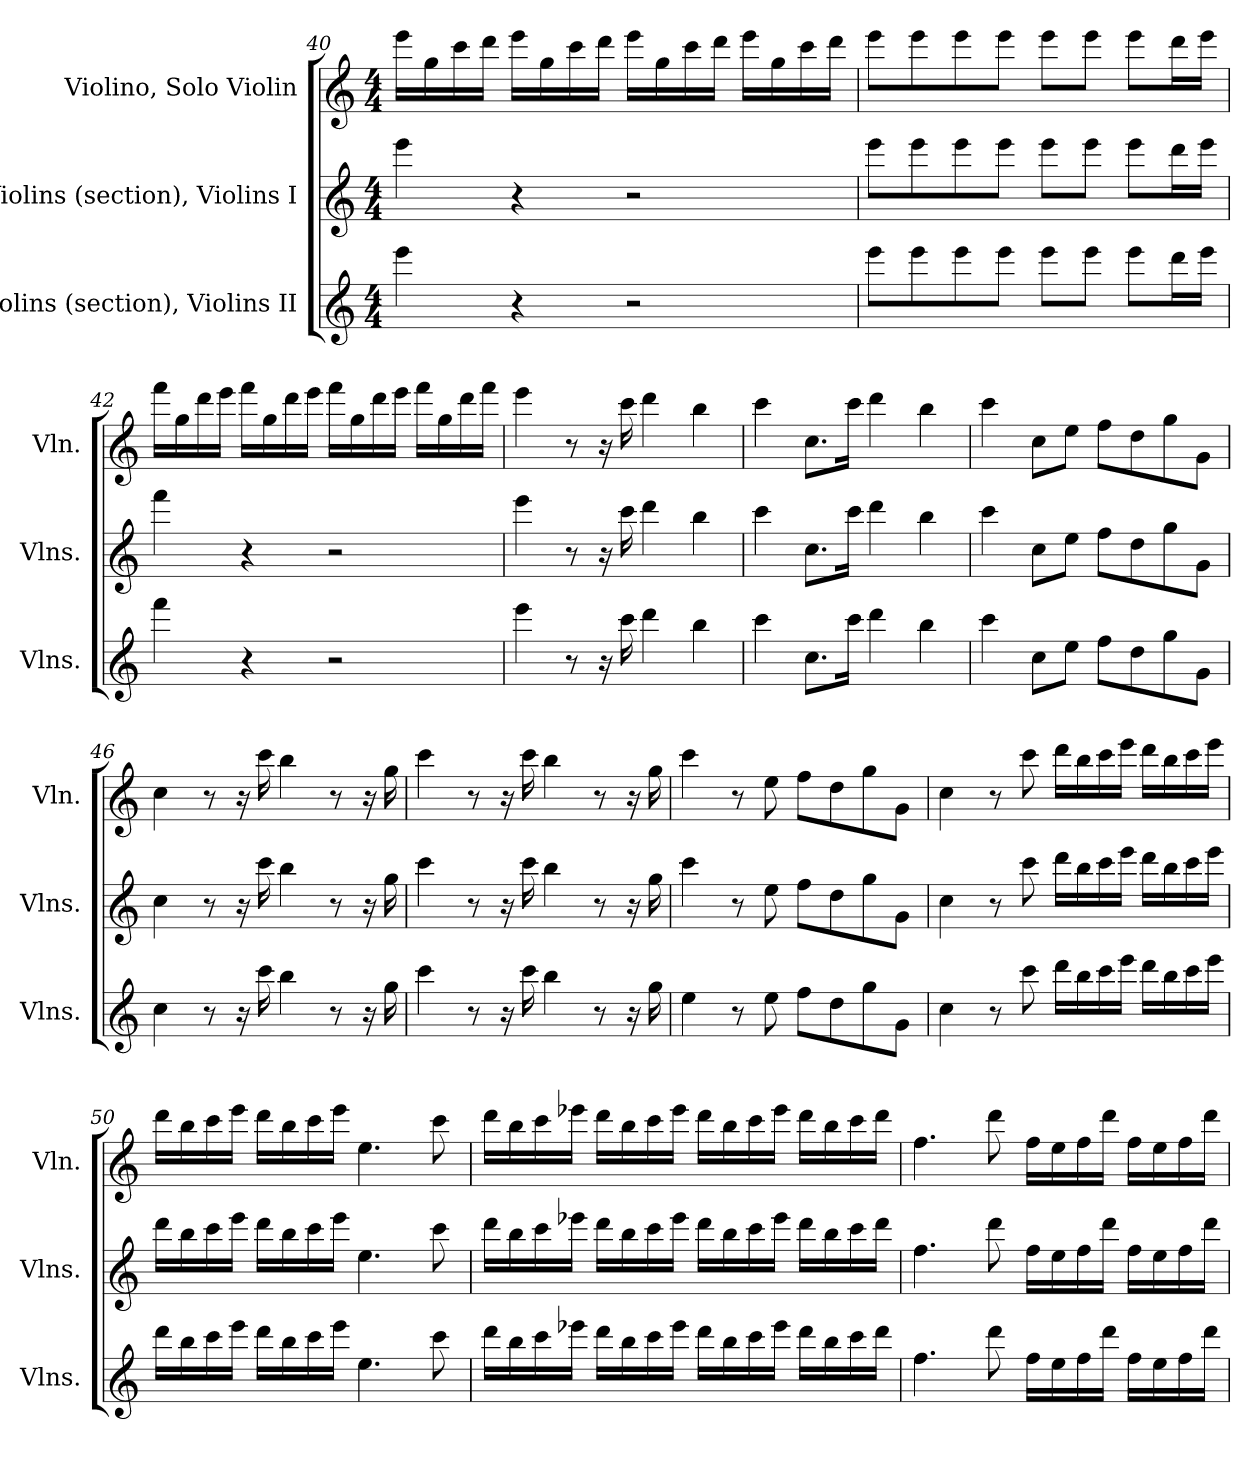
**kern	**kern	**kern
*part3	*part2	*part1
*staff3	*staff2	*staff1
*I"Violins (section), Violins II	*I"Violins (section), Violins I	*I"Violino, Solo Violin
*I'Vlns.	*I'Vlns.	*I'Vln.
!!LO:LB:g=z
*clefG2	*clefG2	*clefG2
*k[]	*k[]	*k[]
*M4/4	*M4/4	*M4/4
=40	=40	=40
4eee\	4eee\	16eee\LL
.	.	16gg\
.	.	16ccc\
.	.	16ddd\JJ
4r	4r	16eee\LL
.	.	16gg\
.	.	16ccc\
.	.	16ddd\JJ
2r	2r	16eee\LL
.	.	16gg\
.	.	16ccc\
.	.	16ddd\JJ
.	.	16eee\LL
.	.	16gg\
.	.	16ccc\
.	.	16ddd\JJ
=41	=41	=41
8eee\L	8eee\L	8eee\L
8eee\	8eee\	8eee\
8eee\	8eee\	8eee\
8eee\J	8eee\J	8eee\J
8eee\L	8eee\L	8eee\L
8eee\J	8eee\J	8eee\J
8eee\L	8eee\L	8eee\L
16ddd\L	16ddd\L	16ddd\L
16eee\JJ	16eee\JJ	16eee\JJ
!!LO:LB:g=z
=42	=42	=42
4fff\	4fff\	16fff\LL
.	.	16gg\
.	.	16ddd\
.	.	16eee\JJ
4r	4r	16fff\LL
.	.	16gg\
.	.	16ddd\
.	.	16eee\JJ
2r	2r	16fff\LL
.	.	16gg\
.	.	16ddd\
.	.	16eee\JJ
.	.	16fff\LL
.	.	16gg\
.	.	16ddd\
.	.	16fff\JJ
=43	=43	=43
*	*	*MM115
4eee\	4eee\	4eee\
8r	8r	8r
16r	16r	16r
16ccc\	16ccc\	16ccc\
4ddd\	4ddd\	4ddd\
4bb\	4bb\	4bb\
=44	=44	=44
4ccc\	4ccc\	4ccc\
8.cc\L	8.cc\L	8.cc\L
16ccc\Jk	16ccc\Jk	16ccc\Jk
4ddd\	4ddd\	4ddd\
4bb\	4bb\	4bb\
!!LO:PB:g=z
=45	=45	=45
4ccc\	4ccc\	4ccc\
8cc\L	8cc\L	8cc\L
8ee\J	8ee\J	8ee\J
8ff\L	8ff\L	8ff\L
8dd\	8dd\	8dd\
8gg\	8gg\	8gg\
8g\J	8g\J	8g\J
=46	=46	=46
4cc\	4cc\	4cc\
8r	8r	8r
16r	16r	16r
16ccc\	16ccc\	16ccc\
4bb\	4bb\	4bb\
8r	8r	8r
16r	16r	16r
16gg\	16gg\	16gg\
=47	=47	=47
4ccc\	4ccc\	4ccc\
8r	8r	8r
16r	16r	16r
16ccc\	16ccc\	16ccc\
4bb\	4bb\	4bb\
8r	8r	8r
16r	16r	16r
16gg\	16gg\	16gg\
=48	=48	=48
4ee\	4ccc\	4ccc\
8r	8r	8r
8ee\	8ee\	8ee\
8ff\L	8ff\L	8ff\L
8dd\	8dd\	8dd\
8gg\	8gg\	8gg\
8g\J	8g\J	8g\J
!!LO:LB:g=z
=49	=49	=49
4cc\	4cc\	4cc\
*	*	*MM120
8r	8r	8r
8ccc\	8ccc\	8ccc\
16ddd\LL	16ddd\LL	16ddd\LL
16bb\	16bb\	16bb\
16ccc\	16ccc\	16ccc\
16eee\JJ	16eee\JJ	16eee\JJ
16ddd\LL	16ddd\LL	16ddd\LL
16bb\	16bb\	16bb\
16ccc\	16ccc\	16ccc\
16eee\JJ	16eee\JJ	16eee\JJ
=50	=50	=50
16ddd\LL	16ddd\LL	16ddd\LL
16bb\	16bb\	16bb\
16ccc\	16ccc\	16ccc\
16eee\JJ	16eee\JJ	16eee\JJ
16ddd\LL	16ddd\LL	16ddd\LL
16bb\	16bb\	16bb\
16ccc\	16ccc\	16ccc\
16eee\JJ	16eee\JJ	16eee\JJ
4.ee\	4.ee\	4.ee\
8ccc\	8ccc\	8ccc\
!!LO:LB:g=z
=51	=51	=51
16ddd\LL	16ddd\LL	16ddd\LL
16bb\	16bb\	16bb\
16ccc\	16ccc\	16ccc\
16eee-X\JJ	16eee-X\JJ	16eee-X\JJ
16ddd\LL	16ddd\LL	16ddd\LL
16bb\	16bb\	16bb\
16ccc\	16ccc\	16ccc\
16eee-\JJ	16eee-\JJ	16eee-\JJ
16ddd\LL	16ddd\LL	16ddd\LL
16bb\	16bb\	16bb\
16ccc\	16ccc\	16ccc\
16eee-\JJ	16eee-\JJ	16eee-\JJ
16ddd\LL	16ddd\LL	16ddd\LL
16bb\	16bb\	16bb\
16ccc\	16ccc\	16ccc\
16ddd\JJ	16ddd\JJ	16ddd\JJ
=52	=52	=52
4.ff\	4.ff\	4.ff\
8ddd\	8ddd\	8ddd\
16ff\LL	16ff\LL	16ff\LL
16ee\	16ee\	16ee\
16ff\	16ff\	16ff\
16ddd\JJ	16ddd\JJ	16ddd\JJ
16ff\LL	16ff\LL	16ff\LL
16ee\	16ee\	16ee\
16ff\	16ff\	16ff\
16ddd\JJ	16ddd\JJ	16ddd\JJ
=	=	=
*-	*-	*-
